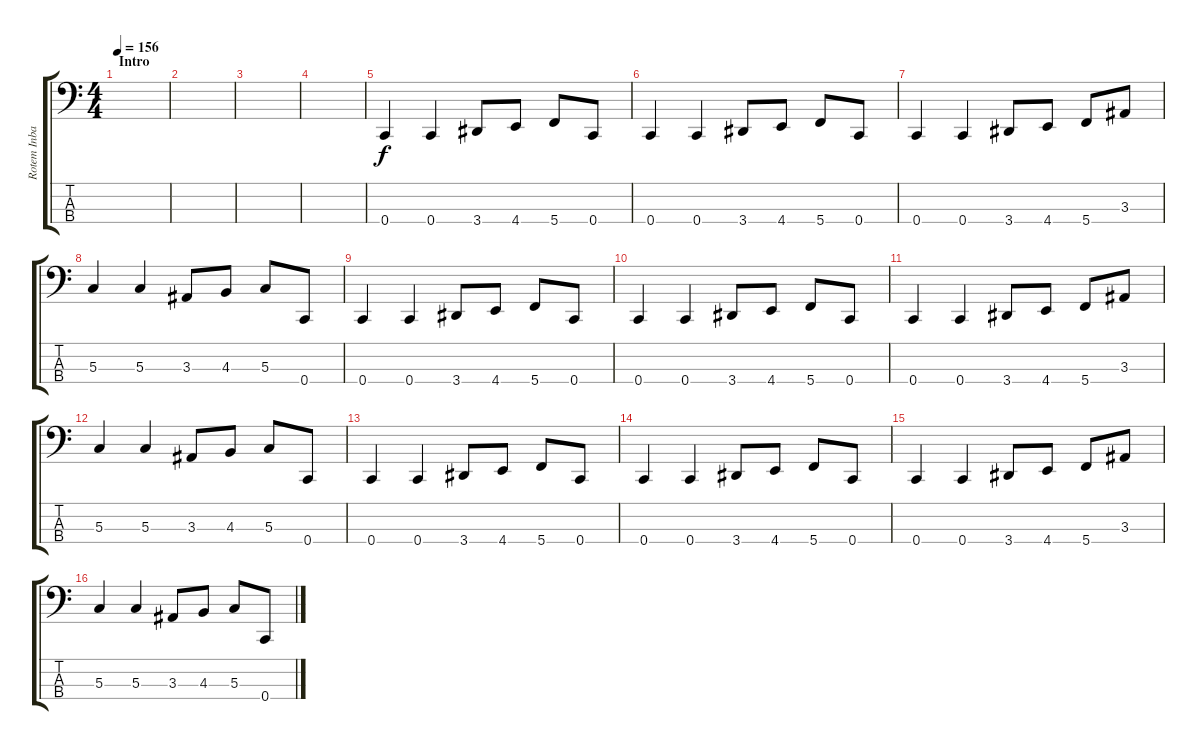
\track ("Rotem Inbar" "Rotem Inba") {instrument electricbasspick}
\staff {score tabs}
\tuning (F2 C2 G1 C1) {hide}
\ts (4 4)
\section ("" "Intro")
\tempo 156
\clef f4
\ks c
|
|
|
|
0.4.4 0.4.4 3.4.8 4.4.8 5.4.8 0.4.8 |
0.4.4 0.4.4 3.4.8 4.4.8 5.4.8 0.4.8 |
0.4.4 0.4.4 3.4.8 4.4.8 5.4.8 3.3.8 |
5.3.4 5.3.4 3.3.8 4.3.8 5.3.8 0.4.8 |
0.4.4 0.4.4 3.4.8 4.4.8 5.4.8 0.4.8 |
0.4.4 0.4.4 3.4.8 4.4.8 5.4.8 0.4.8 |
0.4.4 0.4.4 3.4.8 4.4.8 5.4.8 3.3.8 |
5.3.4 5.3.4 3.3.8 4.3.8 5.3.8 0.4.8 |
0.4.4 0.4.4 3.4.8 4.4.8 5.4.8 0.4.8 |
0.4.4 0.4.4 3.4.8 4.4.8 5.4.8 0.4.8 |
0.4.4 0.4.4 3.4.8 4.4.8 5.4.8 3.3.8 |
5.3.4 5.3.4 3.3.8 4.3.8 5.3.8 0.4.8
